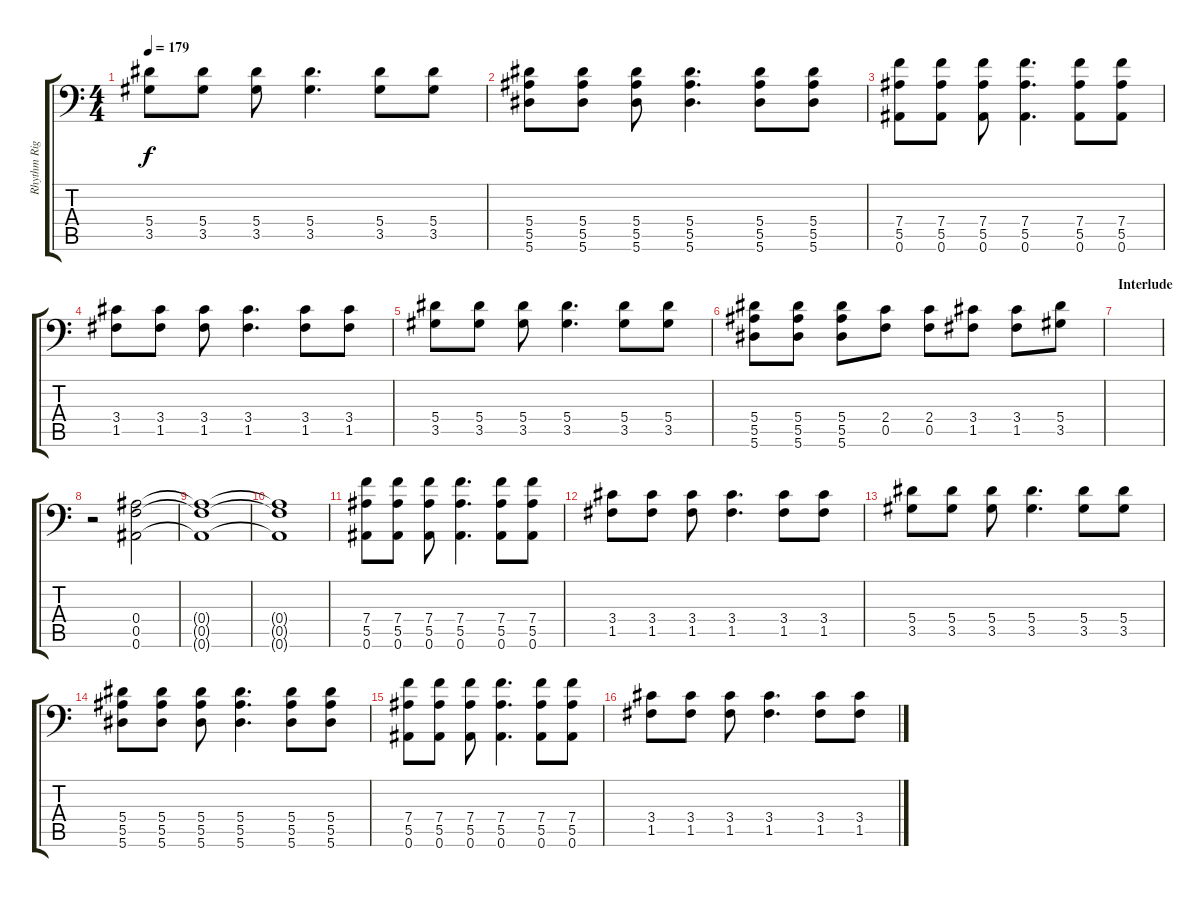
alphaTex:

\track ("Rhythm Right" "Rhythm Rig") {instrument distortionguitar}
\staff {score tabs}
\tuning (C4 G3 Eb3 Bb2 F2 Bb1) {hide}
\ts (4 4)
\tempo 179
\clef f4
\ks c
(5.4 3.5).8{dy f} (5.4 3.5).8 (5.4 3.5).8 (5.4 3.5).4{d} (5.4 3.5).8 (5.4 3.5).8 |
(5.4 5.5 5.6).8 (5.4 5.5 5.6).8 (5.4 5.5 5.6).8 (5.4 5.5 5.6).4{d} (5.4 5.5 5.6).8 (5.4 5.5 5.6).8 |
(7.4 5.5 0.6).8 (7.4 5.5 0.6).8 (7.4 5.5 0.6).8 (7.4 5.5 0.6).4{d} (7.4 5.5 0.6).8 (7.4 5.5 0.6).8 |
(3.4 1.5).8 (3.4 1.5).8 (3.4 1.5).8 (3.4 1.5).4{d} (3.4 1.5).8 (3.4 1.5).8 |
(5.4 3.5).8 (5.4 3.5).8 (5.4 3.5).8 (5.4 3.5).4{d} (5.4 3.5).8 (5.4 3.5).8 |
(5.4 5.5 5.6).8 (5.4 5.5 5.6).8 (5.4 5.5 5.6).8 (2.4 0.5).8 (2.4 0.5).8 (3.4 1.5).8 (3.4 1.5).8 (5.4 3.5).8 |
\section ("" "Interlude")
|
r.2 (0.4 0.5 0.6).2{volume 16} |
(0.4{t} 0.5{t} 0.6{t}).1 |
(0.4{t} 0.5{t} 0.6{t}).1 |
(7.4 5.5 0.6).8 (7.4 5.5 0.6).8 (7.4 5.5 0.6).8 (7.4 5.5 0.6).4{d} (7.4 5.5 0.6).8 (7.4 5.5 0.6).8 |
(3.4 1.5).8 (3.4 1.5).8 (3.4 1.5).8 (3.4 1.5).4{d} (3.4 1.5).8 (3.4 1.5).8 |
(5.4 3.5).8 (5.4 3.5).8 (5.4 3.5).8 (5.4 3.5).4{d} (5.4 3.5).8 (5.4 3.5).8 |
(5.4 5.5 5.6).8 (5.4 5.5 5.6).8 (5.4 5.5 5.6).8 (5.4 5.5 5.6).4{d} (5.4 5.5 5.6).8 (5.4 5.5 5.6).8 |
(7.4 5.5 0.6).8 (7.4 5.5 0.6).8 (7.4 5.5 0.6).8 (7.4 5.5 0.6).4{d} (7.4 5.5 0.6).8 (7.4 5.5 0.6).8 |
(3.4 1.5).8 (3.4 1.5).8 (3.4 1.5).8 (3.4 1.5).4{d} (3.4 1.5).8 (3.4 1.5).8
